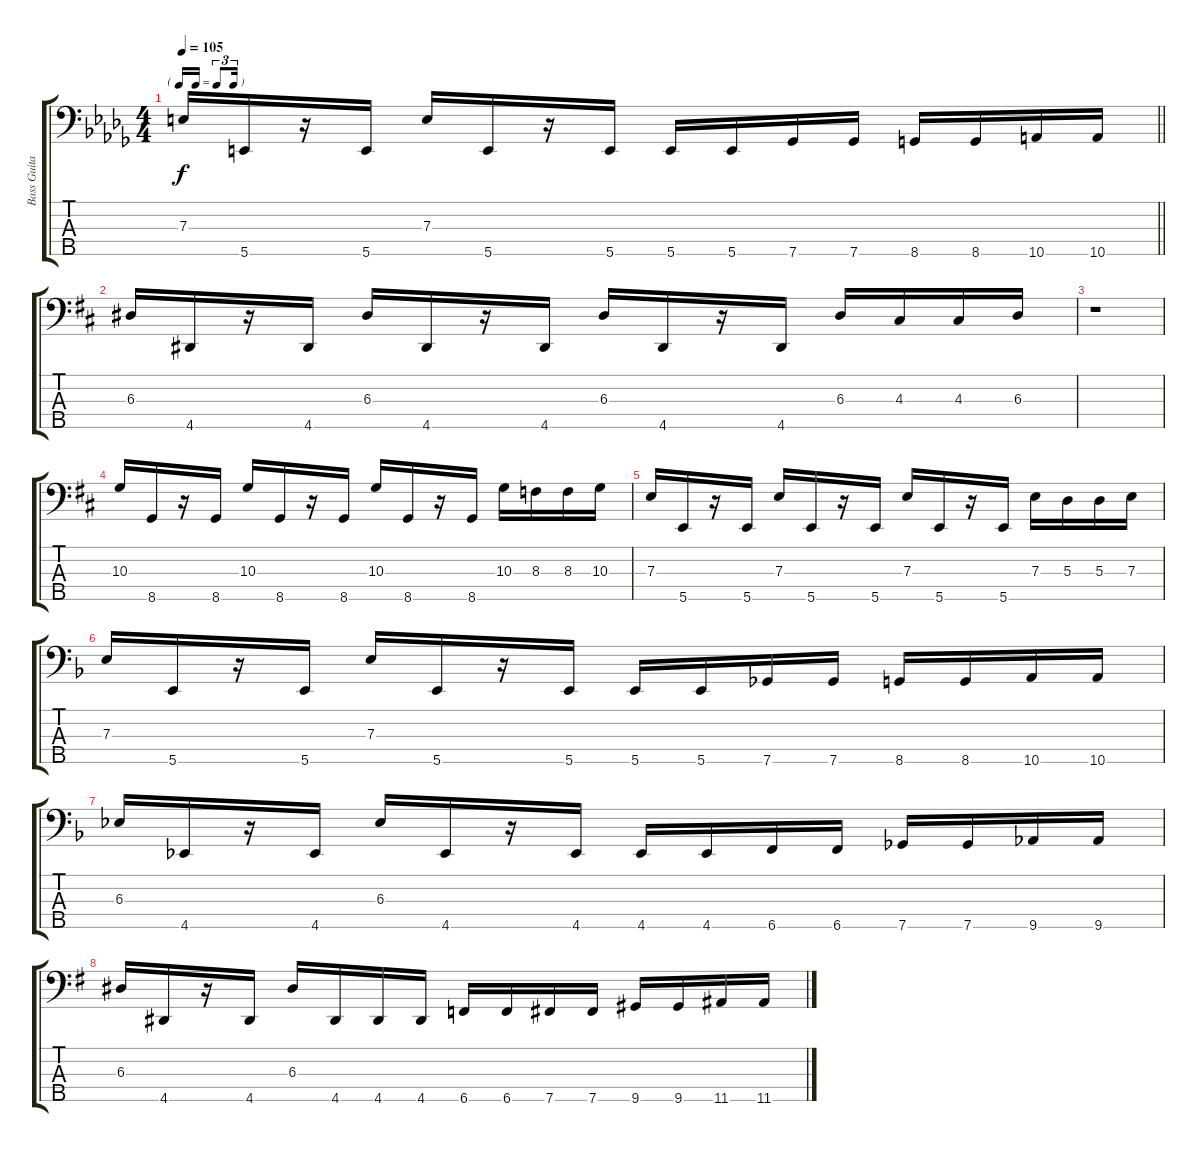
\track ("Bass Guitar ( Brad Russel )" "Bass Guita") {instrument electricbassfinger}
\staff {score tabs}
\tuning (G2 D2 A1 E1 B0) {hide}
\ts (4 4)
\tf triplet16th
\tempo 105
\clef f4
\barLineRight lightlight
\ks db
7.3.16{dy f} 5.5.16 r.16 5.5.16 7.3.16 5.5.16 r.16 5.5.16 5.5.16 5.5.16 7.5.16 7.5.16 8.5.16 8.5.16 10.5.16 10.5.16 |
\ks d
6.3.16 4.5.16 r.16 4.5.16 6.3.16 4.5.16 r.16 4.5.16 6.3.16 4.5.16 r.16 4.5.16 6.3.16 4.3.16 4.3.16 6.3.16 |
r.1 |
10.3.16 8.5.16 r.16 8.5.16 10.3.16 8.5.16 r.16 8.5.16 10.3.16 8.5.16 r.16 8.5.16 10.3.16 8.3.16 8.3.16 10.3.16 |
7.3.16 5.5.16 r.16 5.5.16 7.3.16 5.5.16 r.16 5.5.16 7.3.16 5.5.16 r.16 5.5.16 7.3.16 5.3.16 5.3.16 7.3.16 |
\ks f
7.3.16 5.5.16 r.16 5.5.16 7.3.16 5.5.16 r.16 5.5.16 5.5.16 5.5.16 7.5.16 7.5.16 8.5.16 8.5.16 10.5.16 10.5.16 |
6.3.16 4.5.16 r.16 4.5.16 6.3.16 4.5.16 r.16 4.5.16 4.5.16 4.5.16 6.5.16 6.5.16 7.5.16 7.5.16 9.5.16 9.5.16 |
\ks g
6.3.16 4.5.16 r.16 4.5.16 6.3.16 4.5.16 4.5.16 4.5.16 6.5.16 6.5.16 7.5.16 7.5.16 9.5.16 9.5.16 11.5.16 11.5.16
